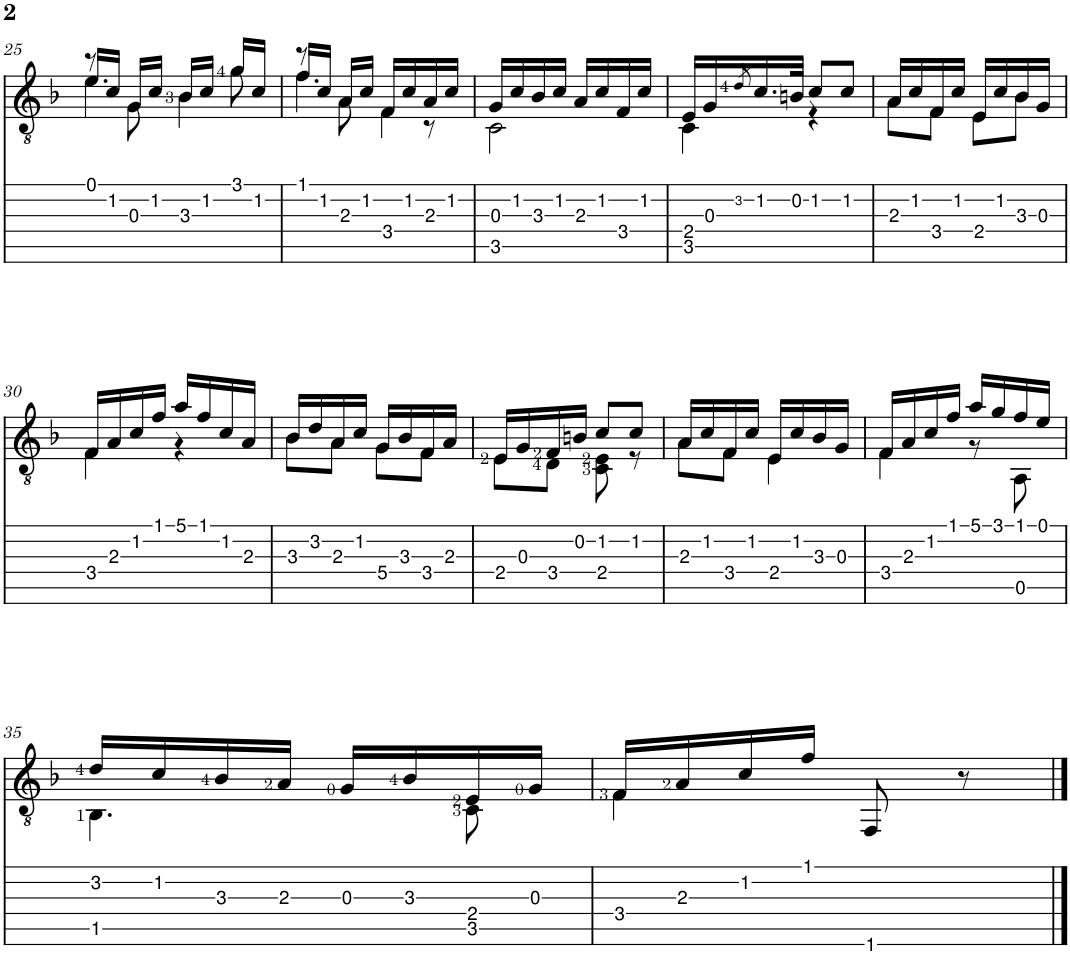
**kern	**kern
*part1	*part1
*staff2	*staff1
*I"Classical Guitar	*
!!LO:PB:g=z
*	*clefGv2
*k[b-]	*k[b-]
*F:	*F:
*M2/4	*M2/4
=25	=25
*^	*^
*	*^	*	*^
16eLL	8r	4.e	16e/LL	8r	4.e\
16cJ	.	.	16c/JJ	.	.
16GL	8G	.	16G/LL	8G\	.
16cJJ	.	.	16c/JJ	.	.
16B-LL	4B-	.	16B-/LL	4B-\	.
16cJ	.	.	16c/JJ	.	.
16gL	.	8g	16g/LL	.	8g\
16cJJ	.	.	16c/JJ	.	.
=26	=26	=26	=26	=26	=26
16fLL	8r	4.f	16f/LL	8r	4.f\
16cJ	.	.	16c/JJ	.	.
16AL	8A	.	16A/LL	8A\	.
16cJJ	.	.	16c/JJ	.	.
16FLL	4F	.	16F/LL	4F\	.
16cJ	.	.	16c/	.	.
16AL	.	8r	16A/	.	8r
16cJJ	.	.	16c/JJ	.	.
*	*v	*v	*	*	*
*	*	*	*v	*v
=27	=27	=27	=27
16GLL	2C	16G/LL	2C\
16cJ	.	16c/	.
16B-L	.	16B-/	.
16cJJ	.	16c/JJ	.
16ALL	.	16A/LL	.
16cJ	.	16c/	.
16FL	.	16F/	.
16cJJ	.	16c/JJ	.
=28	=28	=28	=28
16ELL	4C	16E/LL	4C\
16GJ	.	16G/	.
qd	.	8qd/	.
16.cL	.	16.c/	.
32BnJJk	.	32Bn/JJk	.
8cL	4r	8c/L	4r
8cJ	.	8c/J	.
=29	=29	=29	=29
16ALL	8AL	16A/LL	8A\L
16cJ	.	16c/	.
16FL	8FJ	16F/	8F\J
16cJJ	.	16c/JJ	.
16ELL	8EL	16E/LL	8E\L
16cJ	.	16c/	.
16B-L	8B-J	16B-/	8B-\J
16GJJ	.	16G/JJ	.
!!LO:LB:g=z	!!
=30	=30	=30	=30
16FLL	4F	16F/LL	4F\
16AJ	.	16A/	.
16cL	.	16c/	.
16fJJ	.	16f/JJ	.
16aLL	4r	16a/LL	4r
16fJ	.	16f/	.
16cL	.	16c/	.
16AJJ	.	16A/JJ	.
=31	=31	=31	=31
16B-LL	8B-L	16B-/LL	8B-\L
16dJ	.	16d/	.
16AL	8AJ	16A/	8A\J
16cJJ	.	16c/JJ	.
16GLL	8GL	16G/LL	8G\L
16B-J	.	16B-/	.
16FL	8FJ	16F/	8F\J
16AJJ	.	16A/JJ	.
=32	=32	=32	=32
16ELL	8EL	16E/LL	8E\L
16GJ	.	16G/	.
16FL	8DJ	16F/	8D\J
16BnJJ	.	16Bn/JJ	.
8cL	8C 8E	8c/L	8C\ 8E\
8cJ	8r	8c/J	8r
=33	=33	=33	=33
16ALL	8AL	16A/LL	8A\L
16cJ	.	16c/	.
16FL	8FJ	16F/	8F\J
16cJJ	.	16c/JJ	.
16ELL	4E	16E/LL	4E\
16cJ	.	16c/	.
16B-L	.	16B-/	.
16GJJ	.	16G/JJ	.
=34	=34	=34	=34
16FLL	4F	16F/LL	4F\
16AJ	.	16A/	.
16cL	.	16c/	.
16fJJ	.	16f/JJ	.
16aLL	8r	16a/LL	8r
16gJ	.	16g/	.
16fL	8AA	16f/	8AA\
16eJJ	.	16e/JJ	.
!!LO:LB:g=z	!!
=35	=35	=35	=35
16dLL	4.BB-	16d/LL	4.BB-\
16cJ	.	16c/	.
16B-L	.	16B-/	.
16AJJ	.	16A/JJ	.
16GLL	.	16G/LL	.
16B-J	.	16B-/	.
16EL	8C	16E/	8C\
16GJJ	.	16G/JJ	.
=36	=36	=36	=36
16FLL	4F	16F/LL	4F\
16AJ	.	16A/	.
16cL	.	16c/	.
16fJJ	.	16f/JJ	.
8FF	4ryy	8FF/	4ryy
8r	.	8r	.
*v	*v	*	*
*	*v	*v
==	==
*-	*-
